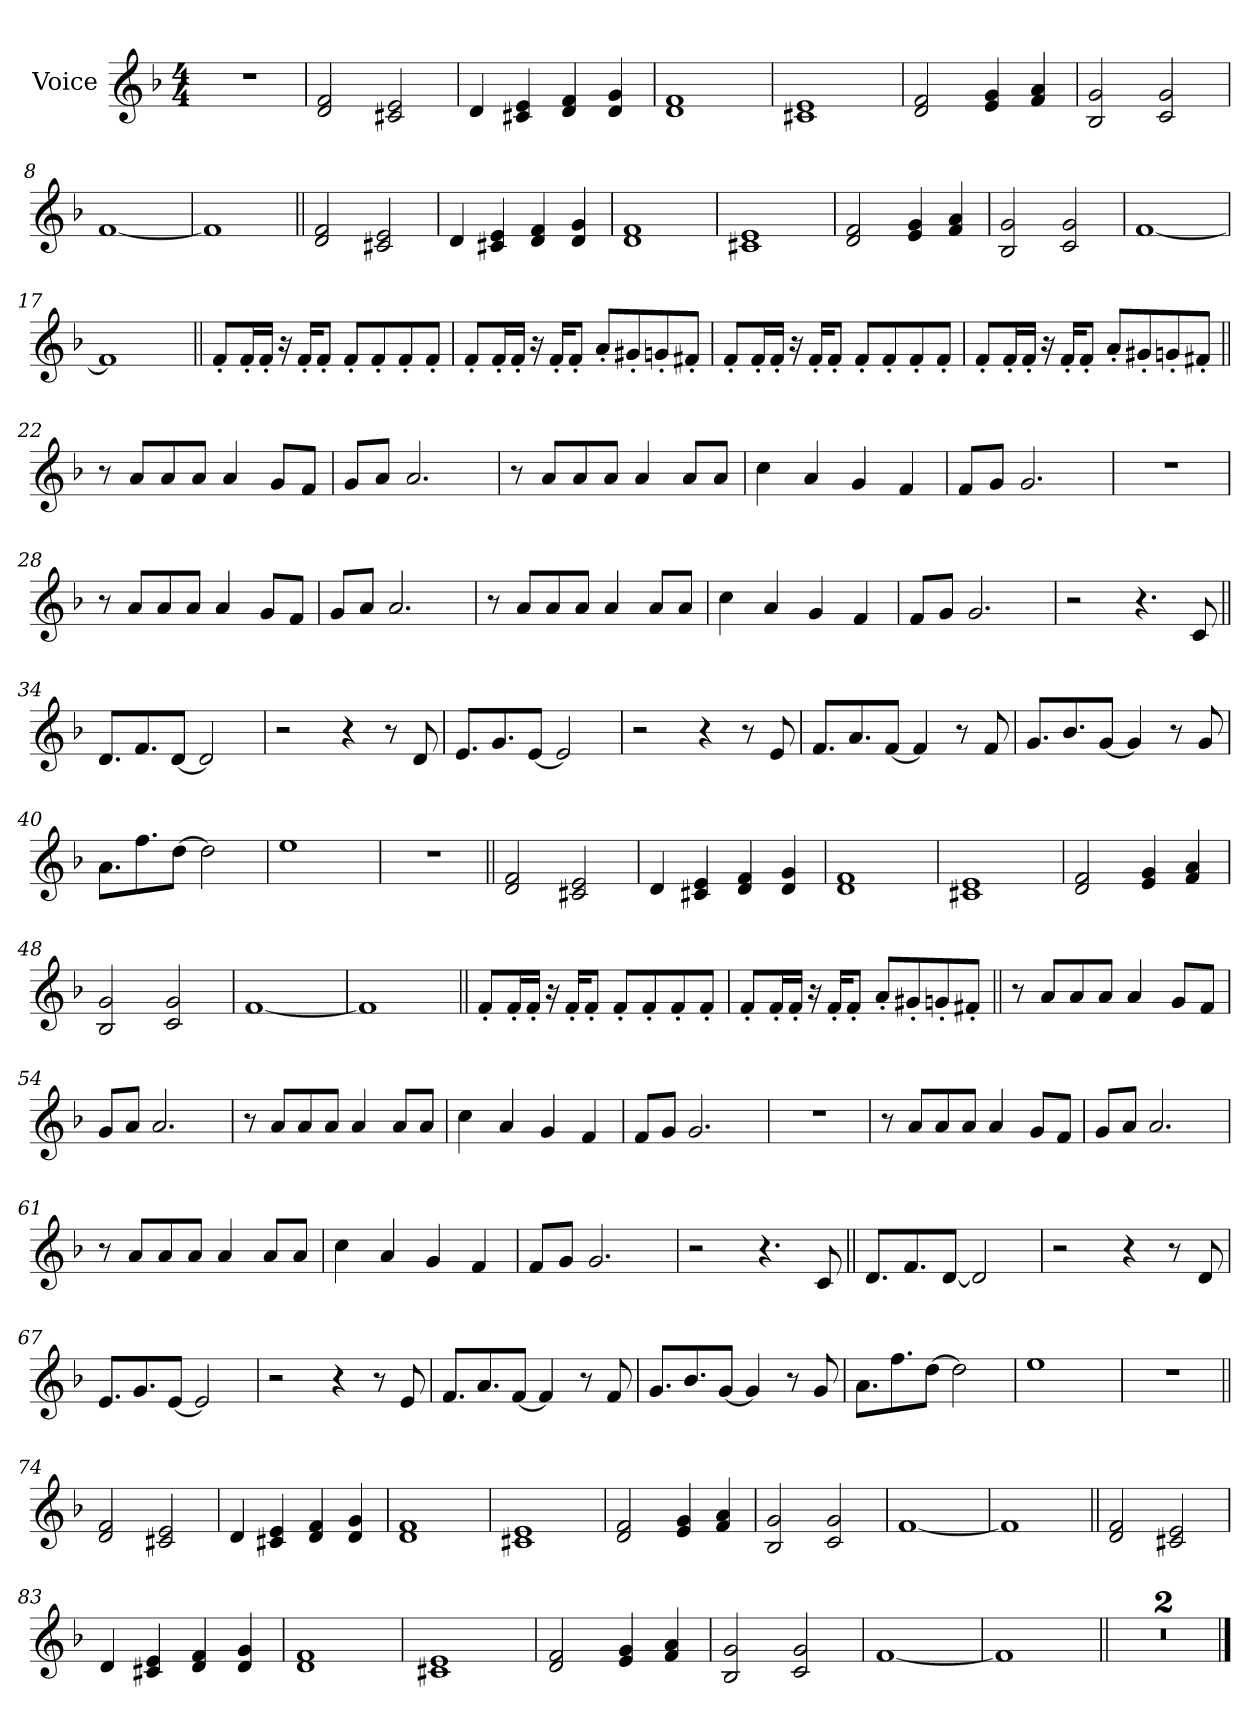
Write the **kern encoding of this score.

**kern
*part1
*staff1
*I"Voice
*I'Vc.
*clefG2
*k[b-]
*M4/4
=1
1r
=2
*MM120
2d 2f
2c#X 2e
=3
4d
4c#X 4e
4d 4f
4d 4g
=4
1d 1f
=5
1c#X 1e
=6
2d 2f
4e 4g
4f 4a
=7
2B- 2g
2c 2g
=8
[1f
=9
1f]
=10||
2d 2f
2c#X 2e
=11
4d
4c#X 4e
4d 4f
4d 4g
=12
1d 1f
=13
1c#X 1e
=14
2d 2f
4e 4g
4f 4a
=15
2B- 2g
2c 2g
=16
[1f
=17
1f]
=18||
8f'!L
16f'!L
16f'!JJ
16r
16f'!KL
8f'!J
8f'!L
8f'!
8f'!
8f'!J
=19
8f'!L
16f'!L
16f'!JJ
16r
16f'!KL
8f'!J
8a'!L
8g#X'!
8gn'!
8f#X'!J
=20
8f'!L
16f'!L
16f'!JJ
16r
16f'!KL
8f'!J
8f'!L
8f'!
8f'!
8f'!J
=21
8f'!L
16f'!L
16f'!JJ
16r
16f'!KL
8f'!J
8a'!L
8g#X'!
8gn'!
8f#X'!J
=22||
8r
8aL
8a
8aJ
4a
8gL
8fJ
=23
8gL
8aJ
2.a
=24
8r
8aL
8a
8aJ
4a
8aL
8aJ
=25
4cc
4a
4g
4f
=26
8fL
8gJ
2.g
=27
1r
=28
8r
8aL
8a
8aJ
4a
8gL
8fJ
=29
8gL
8aJ
2.a
=30
8r
8aL
8a
8aJ
4a
8aL
8aJ
=31
4cc
4a
4g
4f
=32
8fL
8gJ
2.g
=33
2r
4.r
8c
=34||
8.dL
8.f
[8dJ
2d]
=35
2r
4r
8r
8d
=36
8.eL
8.g
[8eJ
2e]
=37
2r
4r
8r
8e
=38
8.fL
8.a
[8fJ
4f]
8r
8f
=39
8.gL
8.b-
[8gJ
4g]
8r
8g
=40
8.aL
8.ff
[8ddJ
2dd]
=41
1ee
=42
1r
=43||
2d 2f
2c#X 2e
=44
4d
4c#X 4e
4d 4f
4d 4g
=45
1d 1f
=46
1c#X 1e
=47
2d 2f
4e 4g
4f 4a
=48
2B- 2g
2c 2g
=49
[1f
=50
1f]
=51||
8f'!L
16f'!L
16f'!JJ
16r
16f'!KL
8f'!J
8f'!L
8f'!
8f'!
8f'!J
=52
8f'!L
16f'!L
16f'!JJ
16r
16f'!KL
8f'!J
8a'!L
8g#X'!
8gn'!
8f#X'!J
=53||
8r
8aL
8a
8aJ
4a
8gL
8fJ
=54
8gL
8aJ
2.a
=55
8r
8aL
8a
8aJ
4a
8aL
8aJ
=56
4cc
4a
4g
4f
=57
8fL
8gJ
2.g
=58
1r
=59
8r
8aL
8a
8aJ
4a
8gL
8fJ
=60
8gL
8aJ
2.a
=61
8r
8aL
8a
8aJ
4a
8aL
8aJ
=62
4cc
4a
4g
4f
=63
8fL
8gJ
2.g
=64
2r
4.r
8c
=65||
8.dL
8.f
[8dJ
2d]
=66
2r
4r
8r
8d
=67
8.eL
8.g
[8eJ
2e]
=68
2r
4r
8r
8e
=69
8.fL
8.a
[8fJ
4f]
8r
8f
=70
8.gL
8.b-
[8gJ
4g]
8r
8g
=71
8.aL
8.ff
[8ddJ
2dd]
=72
1ee
=73
1r
=74||
2d 2f
2c#X 2e
=75
4d
4c#X 4e
4d 4f
4d 4g
=76
1d 1f
=77
1c#X 1e
=78
2d 2f
4e 4g
4f 4a
=79
2B- 2g
2c 2g
=80
[1f
=81
1f]
=82||
2d 2f
2c#X 2e
=83
4d
4c#X 4e
4d 4f
4d 4g
=84
1d 1f
=85
1c#X 1e
=86
2d 2f
4e 4g
4f 4a
=87
2B- 2g
2c 2g
=88
[1f
=89
1f]
=90||
1r
=91
1r
==
*-
